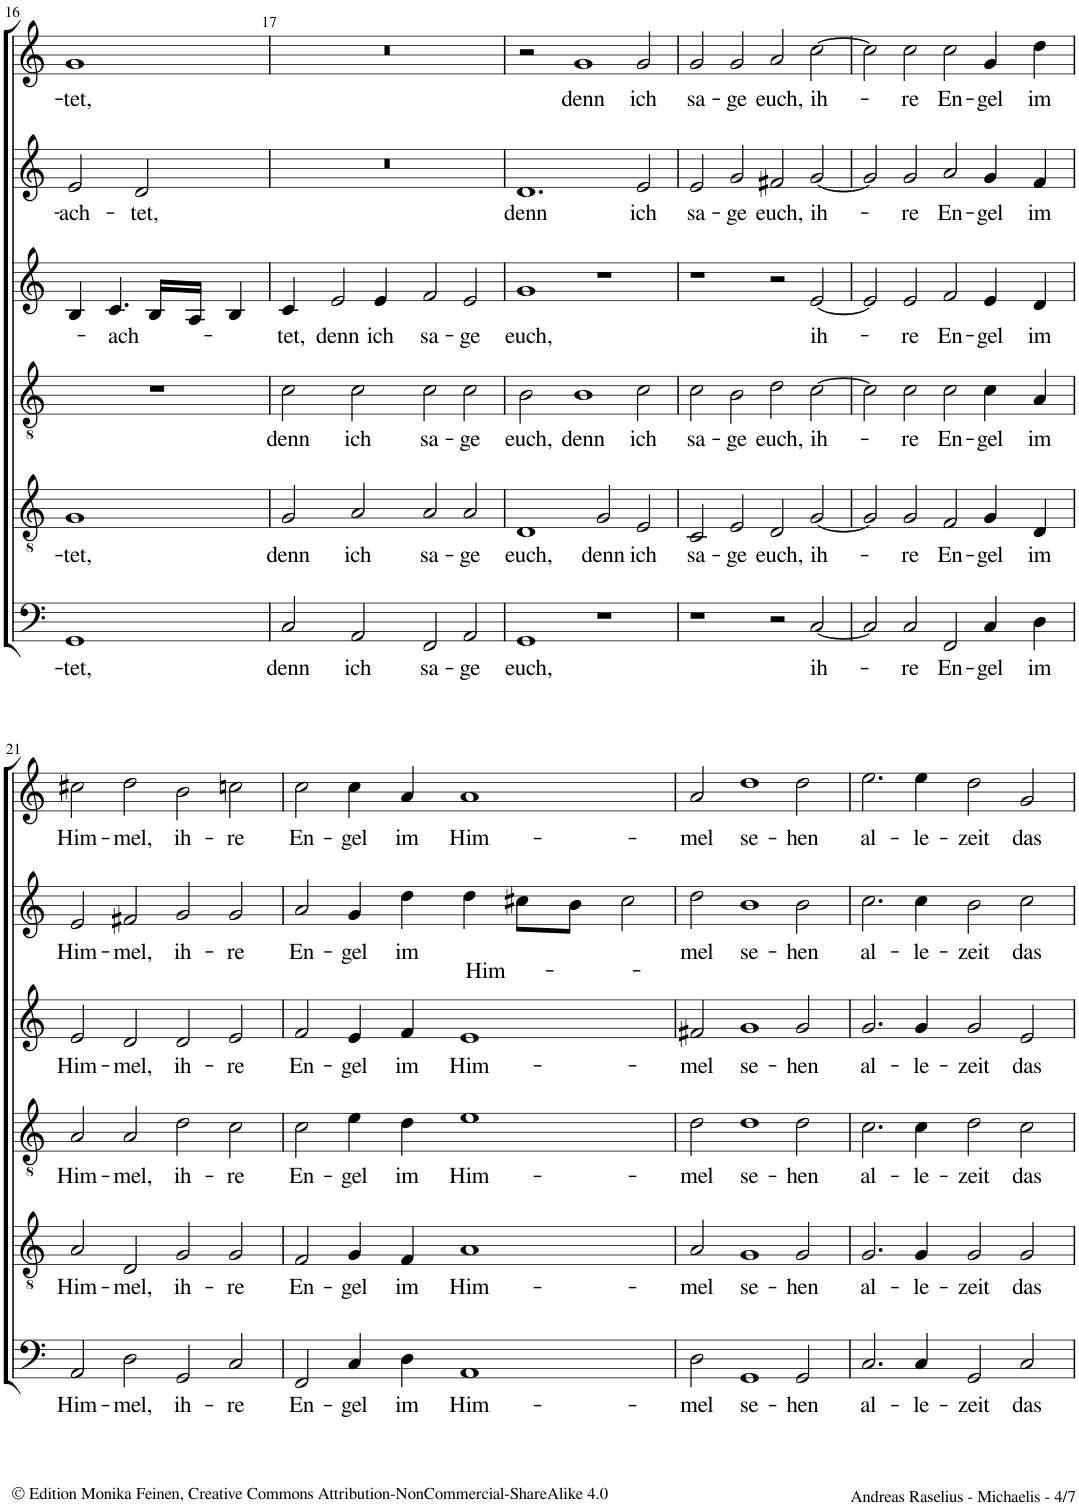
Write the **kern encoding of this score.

**kern	**text	**kern	**text	**kern	**text	**kern	**text	**kern	**text	**kern	**text
*part6	*part6	*part5	*part5	*part4	*part4	*part3	*part3	*part2	*part2	*part1	*part1
*staff6	*staff6	*staff5	*staff5	*staff4	*staff4	*staff3	*staff3	*staff2	*staff2	*staff1	*staff1
*I"Bassus	*	*I"Tenor	*	*I"Quintus	*	*I"Altus	*	*I"Sextus	*	*I"Cantus	*
!!LO:PB:g=z
*clefF4	*	*clefGv2	*	*clefGv2	*	*clefG2	*	*clefG2	*	*clefG2	*
*k[]	*	*k[]	*	*k[]	*	*k[]	*	*k[]	*	*k[]	*
*M4/2	*	*M4/2	*	*M4/2	*	*M4/2	*	*M4/2	*	*M4/2	*
*met(c)	*	*met(c)	*	*met(c)	*	*met(c)	*	*met(c)	*	*met(c)	*
=16	=16	=16	=16	=16	=16	=16	=16	=16	=16	=16	=16
!	!LO:LY:b	!	!LO:LY:b	!	!	!	!	!	!LO:LY:b	!	!LO:LY:b
1GG	-tet,	1G	-tet,	0r	.	4B/	.	2e/	-ach-	1g	-tet,
!	!	!	!	!	!	!	!LO:LY:b	!	!	!	!
.	.	.	.	.	.	4.c/	-ach-	.	.	.	.
!	!	!	!	!	!	!	!	!	!LO:LY:b	!	!
.	.	.	.	.	.	.	.	2d/	-tet,	.	.
.	.	.	.	.	.	16B/LL	.	.	.	.	.
.	.	.	.	.	.	16A/JJ	.	.	.	.	.
.	.	.	.	.	.	4B/	.	.	.	.	.
1ryy	.	1ryy	.	.	.	1ryy	.	1ryy	.	1ryy	.
=17	=17	=17	=17	=17	=17	=17	=17	=17	=17	=17	=17
!	!LO:LY:b	!	!LO:LY:b	!	!LO:LY:b	!	!LO:LY:b	!	!	!	!
2C/	denn	2G/	denn	2c\	denn	4c/	-tet,	0r	.	0r	.
!	!	!	!	!	!	!	!LO:LY:b	!	!	!	!
.	.	.	.	.	.	2e/	denn	.	.	.	.
!	!LO:LY:b	!	!LO:LY:b	!	!LO:LY:b	!	!	!	!	!	!
2AA/	ich	2A/	ich	2c\	ich	.	.	.	.	.	.
!	!	!	!	!	!	!	!LO:LY:b	!	!	!	!
.	.	.	.	.	.	4e/	ich	.	.	.	.
!	!LO:LY:b	!	!LO:LY:b	!	!LO:LY:b	!	!LO:LY:b	!	!	!	!
2FF/	sa-	2A/	sa-	2c\	sa-	2f/	sa-	.	.	.	.
!	!LO:LY:b	!	!LO:LY:b	!	!LO:LY:b	!	!LO:LY:b	!	!	!	!
2AA/	-ge	2A/	-ge	2c\	-ge	2e/	-ge	.	.	.	.
=18	=18	=18	=18	=18	=18	=18	=18	=18	=18	=18	=18
!	!LO:LY:b	!	!LO:LY:b	!	!LO:LY:b	!	!LO:LY:b	!	!LO:LY:b	!	!
1GG	euch,	1D	euch,	2B\	euch,	1g	euch,	1.d	denn	2r	.
!	!	!	!	!	!LO:LY:b	!	!	!	!	!	!LO:LY:b
.	.	.	.	1B	denn	.	.	.	.	1g	denn
!	!	!	!LO:LY:b	!	!	!	!	!	!	!	!
1r	.	2G/	denn	.	.	1r	.	.	.	.	.
!	!	!	!LO:LY:b	!	!LO:LY:b	!	!	!	!LO:LY:b	!	!LO:LY:b
.	.	2E/	ich	2c\	ich	.	.	2e/	ich	2g/	ich
=19	=19	=19	=19	=19	=19	=19	=19	=19	=19	=19	=19
!	!	!	!LO:LY:b	!	!LO:LY:b	!	!	!	!LO:LY:b	!	!LO:LY:b
1r	.	2C/	sa-	2c\	sa-	1r	.	2e/	sa-	2g/	sa-
!	!	!	!LO:LY:b	!	!LO:LY:b	!	!	!	!LO:LY:b	!	!LO:LY:b
.	.	2E/	-ge	2B\	-ge	.	.	2g/	-ge	2g/	-ge
!	!	!	!LO:LY:b	!	!LO:LY:b	!	!	!	!LO:LY:b	!	!LO:LY:b
2r	.	2D/	euch,	2d\	euch,	2r	.	2f#X/	euch,	2a/	euch,
!	!LO:LY:b	!	!LO:LY:b	!	!LO:LY:b	!	!LO:LY:b	!	!LO:LY:b	!	!LO:LY:b
[2C/	ih-	[2G/	ih-	[2c\	ih-	[2e/	ih-	[2g/	ih-	[2cc\	ih-
=20	=20	=20	=20	=20	=20	=20	=20	=20	=20	=20	=20
2C/]	.	2G/]	.	2c\]	.	2e/]	.	2g/]	.	2cc\]	.
!	!LO:LY:b	!	!LO:LY:b	!	!LO:LY:b	!	!LO:LY:b	!	!LO:LY:b	!	!LO:LY:b
2C/	-re	2G/	-re	2c\	-re	2e/	-re	2g/	-re	2cc\	-re
!	!LO:LY:b	!	!LO:LY:b	!	!LO:LY:b	!	!LO:LY:b	!	!LO:LY:b	!	!LO:LY:b
2FF/	En-	2F/	En-	2c\	En-	2f/	En-	2a/	En-	2cc\	En-
!	!LO:LY:b	!	!LO:LY:b	!	!LO:LY:b	!	!LO:LY:b	!	!LO:LY:b	!	!LO:LY:b
4C/	-gel	4G/	-gel	4c\	-gel	4e/	-gel	4g/	-gel	4g/	-gel
!	!LO:LY:b	!	!LO:LY:b	!	!LO:LY:b	!	!LO:LY:b	!	!LO:LY:b	!	!LO:LY:b
4D\	im	4D/	im	4A/	im	4d/	im	4f/	im	4dd\	im
!!LO:LB:g=z
=21	=21	=21	=21	=21	=21	=21	=21	=21	=21	=21	=21
!	!LO:LY:b	!	!LO:LY:b	!	!LO:LY:b	!	!LO:LY:b	!	!LO:LY:b	!	!LO:LY:b
2AA/	Him-	2A/	Him-	2A/	Him-	2e/	Him-	2e/	Him-	2cc#X\	Him-
!	!LO:LY:b	!	!LO:LY:b	!	!LO:LY:b	!	!LO:LY:b	!	!LO:LY:b	!	!LO:LY:b
2D\	-mel,	2D/	-mel,	2A/	-mel,	2d/	-mel,	2f#X/	-mel,	2dd\	-mel,
!	!LO:LY:b	!	!LO:LY:b	!	!LO:LY:b	!	!LO:LY:b	!	!LO:LY:b	!	!LO:LY:b
2GG/	ih-	2G/	ih-	2d\	ih-	2d/	ih-	2g/	ih-	2b\	ih-
!	!LO:LY:b	!	!LO:LY:b	!	!LO:LY:b	!	!LO:LY:b	!	!LO:LY:b	!	!LO:LY:b
2C/	-re	2G/	-re	2c\	-re	2e/	-re	2g/	-re	2ccn\	-re
=22	=22	=22	=22	=22	=22	=22	=22	=22	=22	=22	=22
!	!LO:LY:b	!	!LO:LY:b	!	!LO:LY:b	!	!LO:LY:b	!	!LO:LY:b	!	!LO:LY:b
2FF/	En-	2F/	En-	2c\	En-	2f/	En-	2a/	En-	2cc\	En-
!	!LO:LY:b	!	!LO:LY:b	!	!LO:LY:b	!	!LO:LY:b	!	!LO:LY:b	!	!LO:LY:b
4C/	-gel	4G/	-gel	4e\	-gel	4e/	-gel	4g/	-gel	4cc\	-gel
!	!LO:LY:b	!	!LO:LY:b	!	!LO:LY:b	!	!LO:LY:b	!	!LO:LY:b	!	!LO:LY:b
4D\	im	4F/	im	4d\	im	4f/	im	4dd\	im	4a/	im
!	!LO:LY:b	!	!LO:LY:b	!	!LO:LY:b	!	!LO:LY:b	!	!LO:LY:b	!	!LO:LY:b
1AA	Him-	1A	Him-	1e	Him-	1e	Him-	4dd\	Him-	1a	Him-
.	.	.	.	.	.	.	.	8cc#X\L	.	.	.
.	.	.	.	.	.	.	.	8b\J	.	.	.
.	.	.	.	.	.	.	.	2cc#\	.	.	.
=23	=23	=23	=23	=23	=23	=23	=23	=23	=23	=23	=23
!	!LO:LY:b	!	!LO:LY:b	!	!LO:LY:b	!	!LO:LY:b	!	!LO:LY:b	!	!LO:LY:b
2D\	-mel	2A/	-mel	2d\	-mel	2f#X/	-mel	2dd\	-mel	2a/	-mel
!	!LO:LY:b	!	!LO:LY:b	!	!LO:LY:b	!	!LO:LY:b	!	!LO:LY:b	!	!LO:LY:b
1GG	se-	1G	se-	1d	se-	1g	se-	1b	se-	1dd	se-
!	!LO:LY:b	!	!LO:LY:b	!	!LO:LY:b	!	!LO:LY:b	!	!LO:LY:b	!	!LO:LY:b
2GG/	-hen	2G/	-hen	2d\	-hen	2g/	-hen	2b\	-hen	2dd\	-hen
=24	=24	=24	=24	=24	=24	=24	=24	=24	=24	=24	=24
!	!LO:LY:b	!	!LO:LY:b	!	!LO:LY:b	!	!LO:LY:b	!	!LO:LY:b	!	!LO:LY:b
2.C/	al-	2.G/	al-	2.c\	al-	2.g/	al-	2.cc\	al-	2.ee\	al-
!	!LO:LY:b	!	!LO:LY:b	!	!LO:LY:b	!	!LO:LY:b	!	!LO:LY:b	!	!LO:LY:b
4C/	-le-	4G/	-le-	4c\	-le-	4g/	-le-	4cc\	-le-	4ee\	-le-
!	!LO:LY:b	!	!LO:LY:b	!	!LO:LY:b	!	!LO:LY:b	!	!LO:LY:b	!	!LO:LY:b
2GG/	-zeit	2G/	-zeit	2d\	-zeit	2g/	-zeit	2b\	-zeit	2dd\	-zeit
!	!LO:LY:b	!	!LO:LY:b	!	!LO:LY:b	!	!LO:LY:b	!	!LO:LY:b	!	!LO:LY:b
2C/	das	2G/	das	2c\	das	2e/	das	2cc\	das	2g/	das
=	=	=	=	=	=	=	=	=	=	=	=
*-	*-	*-	*-	*-	*-	*-	*-	*-	*-	*-	*-
